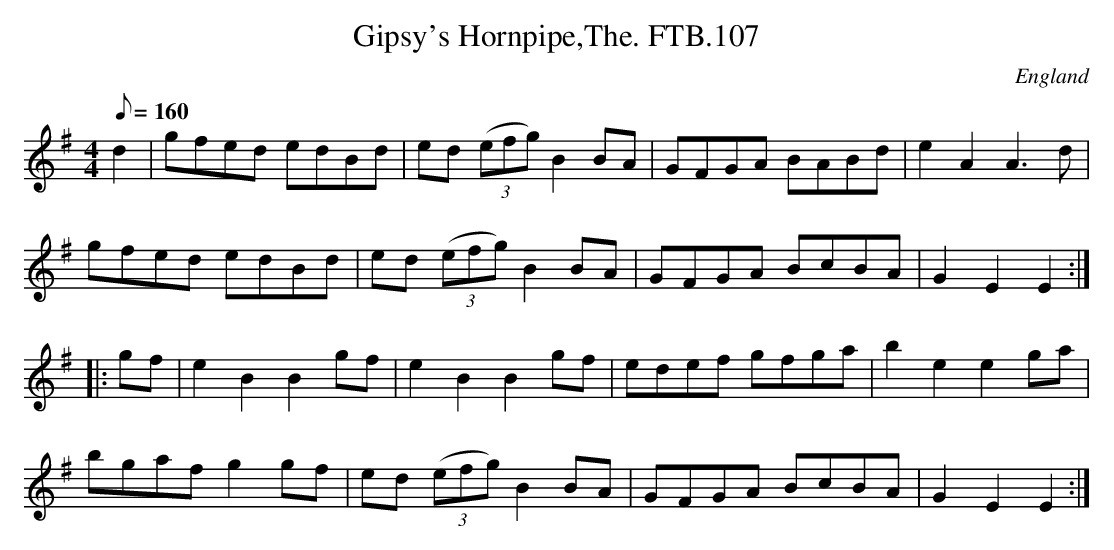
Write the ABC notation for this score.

X:1
T:Gipsy's Hornpipe,The. FTB.107
M:4/4
L:1/8
Q:160
O:England
K:G major
d2|gfed edBd|ed ((3efg) B2BA|GFGA BABd|e2A2A3d|
gfed edBd|ed ((3efg) B2BA|GFGA BcBA|G2E2E2:|
|:gf|e2B2B2gf|e2B2B2gf|edef gfga|b2e2e2ga|
bgafg2gf|ed ((3efg) B2BA|GFGA BcBA|G2E2E2:|
